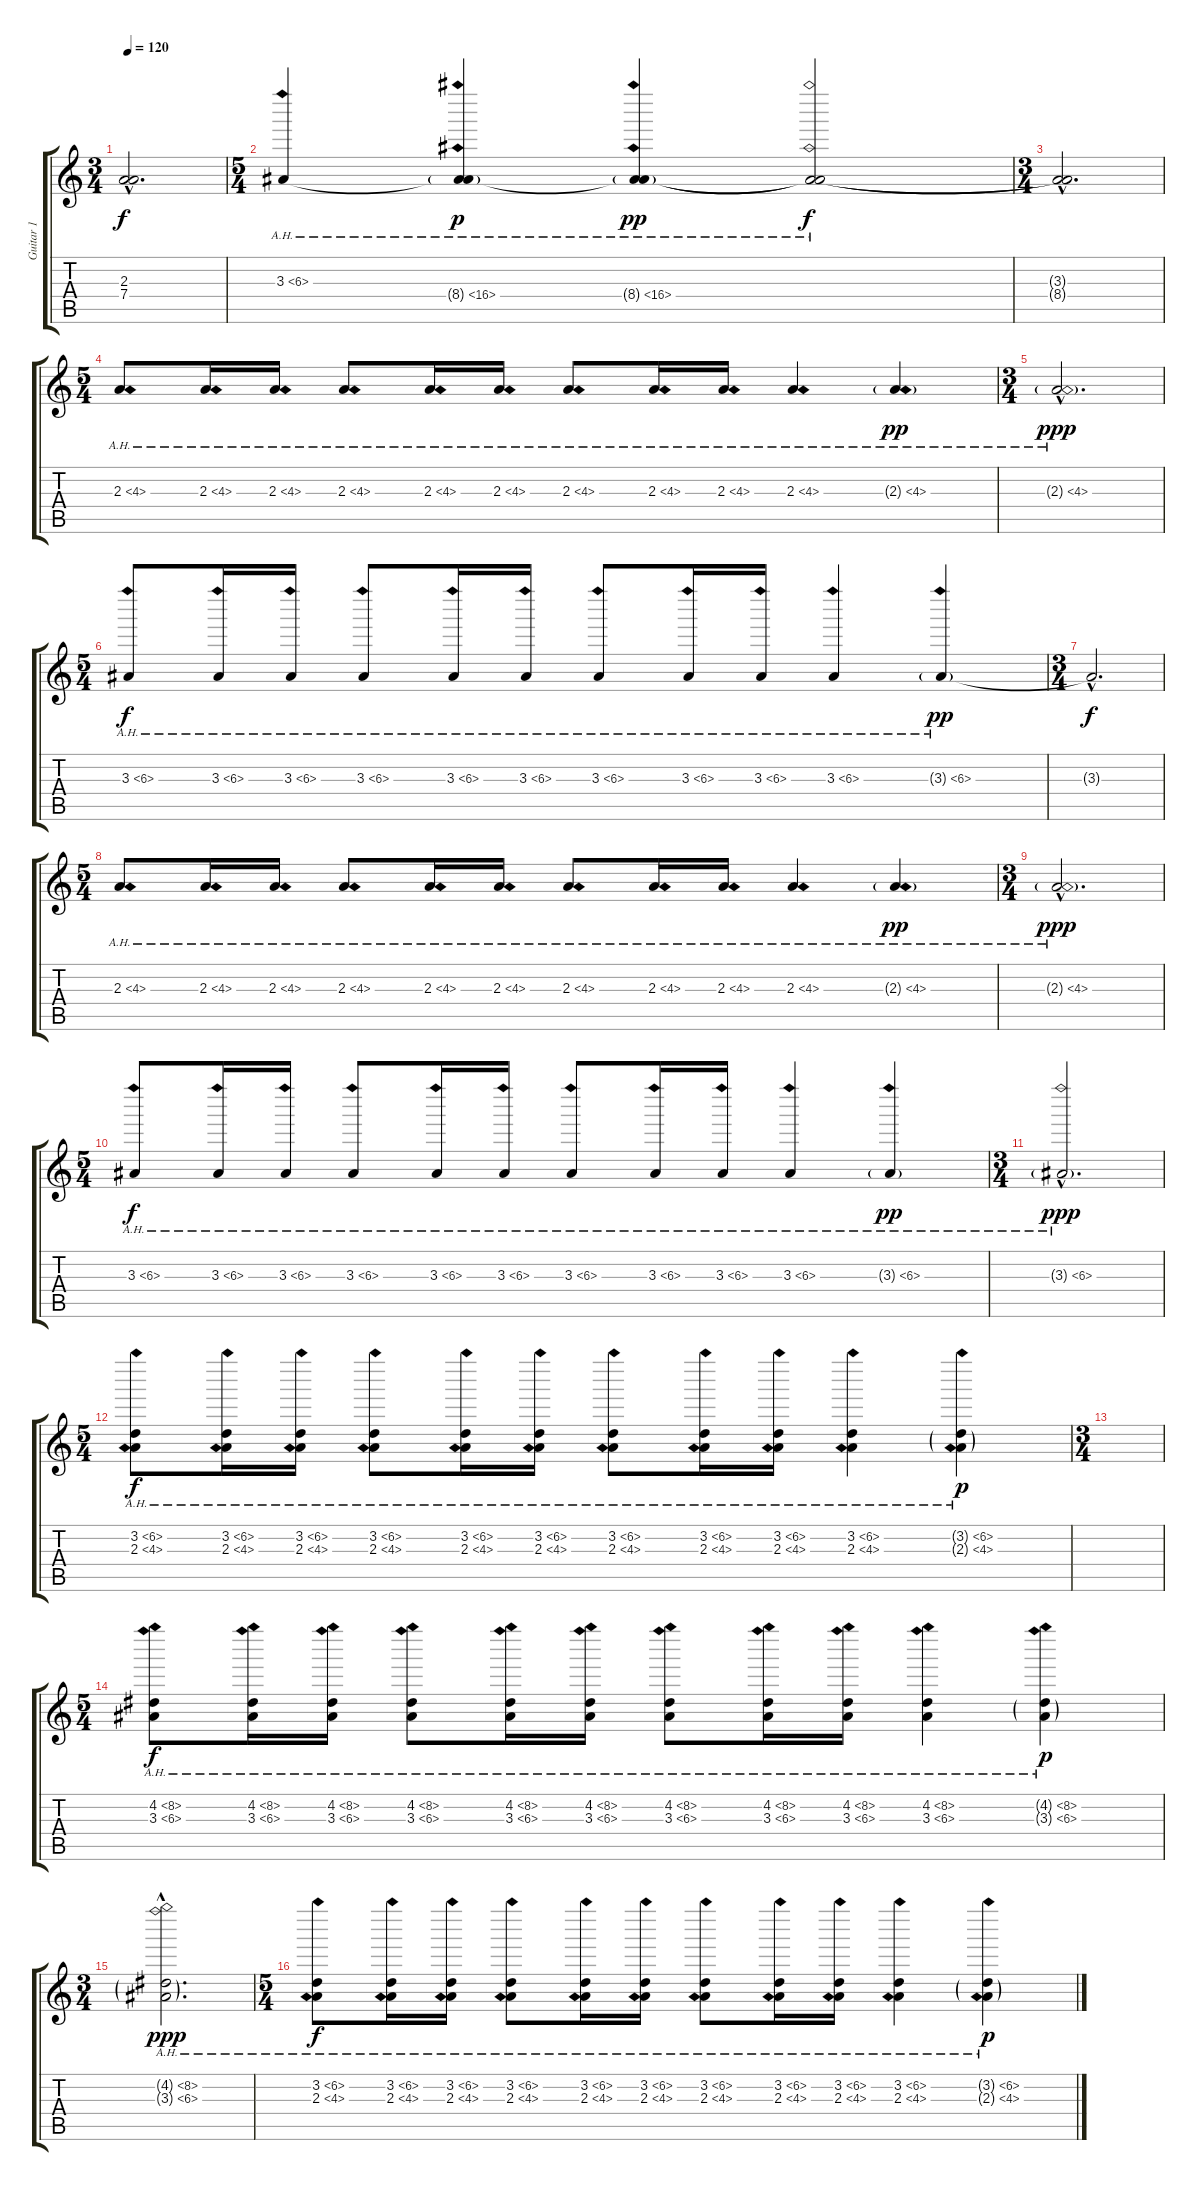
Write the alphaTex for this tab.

\track ("Guitar 1" "Guitar 1") {instrument distortionguitar}
\staff {score tabs}
\tuning (E4 B3 G3 D3 A2 D2) {hide}
\ts (3 4)
\tempo 120
\clef g2
\ks c
(2.3{hac t} 7.4{hac t}).2{d dy f} |
\ts (5 4)
3.3{ah 3}.4{volume 10 instrument sitar} (3.3{ah 12 t} 8.4{ah 8 g}).4{dy p volume 5} (3.3{ah 12 t} 8.4{ah 8 g}).4{dy pp} (3.3{ah 12 t} 8.4{ah 8 t}).2{dy f volume 2} |
\ts (3 4)
(3.3{hac t} 8.4{hac t}).2{d} |
\ts (5 4)
2.3{ah 2}.8{volume 10 instrument sitar} 2.3{ah 2}.16 2.3{ah 2}.16 2.3{ah 2}.8 2.3{ah 2}.16 2.3{ah 2}.16 2.3{ah 2}.8 2.3{ah 2}.16 2.3{ah 2}.16 2.3{ah 2}.4 2.3{ah 2 g}.4{dy pp volume 5} |
\ts (3 4)
2.3{ah 2 g hac}.2{d dy ppp} |
\ts (5 4)
3.3{ah 3}.8{dy f volume 10 instrument sitar} 3.3{ah 3}.16 3.3{ah 3}.16 3.3{ah 3}.8 3.3{ah 3}.16 3.3{ah 3}.16 3.3{ah 3}.8 3.3{ah 3}.16 3.3{ah 3}.16 3.3{ah 3}.4 3.3{ah 3 g}.4{dy pp volume 5} |
\ts (3 4)
3.3{hac t}.2{d dy f} |
\ts (5 4)
2.3{ah 2}.8{volume 10 instrument sitar} 2.3{ah 2}.16 2.3{ah 2}.16 2.3{ah 2}.8 2.3{ah 2}.16 2.3{ah 2}.16 2.3{ah 2}.8 2.3{ah 2}.16 2.3{ah 2}.16 2.3{ah 2}.4 2.3{ah 2 g}.4{dy pp volume 5} |
\ts (3 4)
2.3{ah 2 g hac}.2{d dy ppp} |
\ts (5 4)
3.3{ah 3}.8{dy f volume 10 instrument sitar} 3.3{ah 3}.16 3.3{ah 3}.16 3.3{ah 3}.8 3.3{ah 3}.16 3.3{ah 3}.16 3.3{ah 3}.8 3.3{ah 3}.16 3.3{ah 3}.16 3.3{ah 3}.4 3.3{ah 3 g}.4{dy pp volume 5} |
\ts (3 4)
3.3{ah 3 g hac}.2{d dy ppp} |
\ts (5 4)
(3.2{ah 3} 2.3{ah 2}).8{dy f volume 10 instrument sitar} (3.2{ah 3} 2.3{ah 2}).16 (3.2{ah 3} 2.3{ah 2}).16 (3.2{ah 3} 2.3{ah 2}).8 (3.2{ah 3} 2.3{ah 2}).16 (3.2{ah 3} 2.3{ah 2}).16 (3.2{ah 3} 2.3{ah 2}).8 (3.2{ah 3} 2.3{ah 2}).16 (3.2{ah 3} 2.3{ah 2}).16 (3.2{ah 3} 2.3{ah 2}).4 (3.2{ah 3 g} 2.3{ah 2 g}).4{dy p volume 5} |
\ts (3 4)
|
\ts (5 4)
(4.2{ah 4} 3.3{ah 3}).8{dy f volume 10 instrument sitar} (4.2{ah 4} 3.3{ah 3}).16 (4.2{ah 4} 3.3{ah 3}).16 (4.2{ah 4} 3.3{ah 3}).8 (4.2{ah 4} 3.3{ah 3}).16 (4.2{ah 4} 3.3{ah 3}).16 (4.2{ah 4} 3.3{ah 3}).8 (4.2{ah 4} 3.3{ah 3}).16 (4.2{ah 4} 3.3{ah 3}).16 (4.2{ah 4} 3.3{ah 3}).4 (4.2{ah 4 g} 3.3{ah 3 g}).4{dy p volume 5} |
\ts (3 4)
(4.2{ah 4 g hac} 3.3{ah 3 g hac}).2{d dy ppp} |
\ts (5 4)
(3.2{ah 3} 2.3{ah 2}).8{dy f volume 10 instrument sitar} (3.2{ah 3} 2.3{ah 2}).16 (3.2{ah 3} 2.3{ah 2}).16 (3.2{ah 3} 2.3{ah 2}).8 (3.2{ah 3} 2.3{ah 2}).16 (3.2{ah 3} 2.3{ah 2}).16 (3.2{ah 3} 2.3{ah 2}).8 (3.2{ah 3} 2.3{ah 2}).16 (3.2{ah 3} 2.3{ah 2}).16 (3.2{ah 3} 2.3{ah 2}).4 (3.2{ah 3 g} 2.3{ah 2 g}).4{dy p volume 5}
